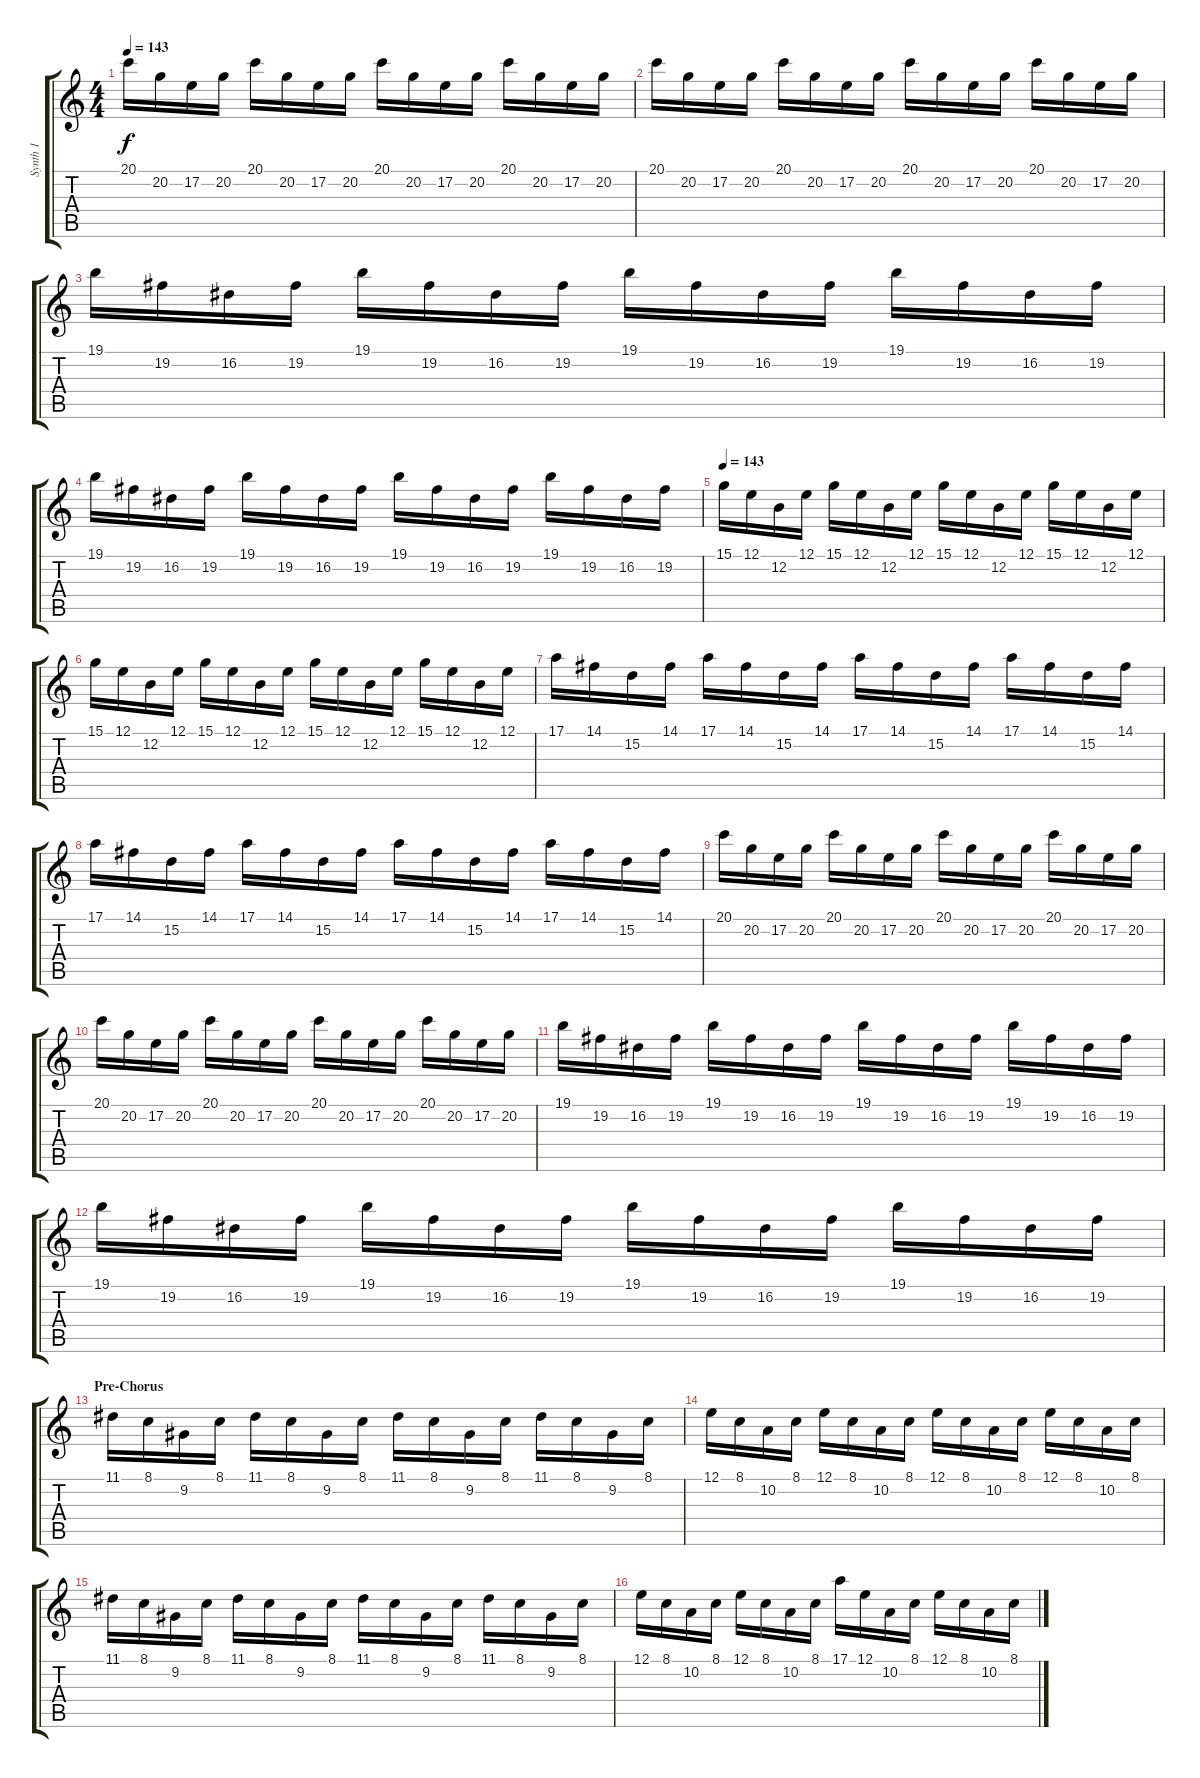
\track ("Synth 1" "Synth 1") {instrument harpsichord}
\staff {score tabs}
\tuning (E4 B3 G3 D3 A2 E2) {hide}
\ts (4 4)
\tempo 143
\clef g2
\ks c
20.1.16{dy f} 20.2.16 17.2.16 20.2.16 20.1.16 20.2.16 17.2.16 20.2.16 20.1.16 20.2.16 17.2.16 20.2.16 20.1.16 20.2.16 17.2.16 20.2.16 |
20.1.16 20.2.16 17.2.16 20.2.16 20.1.16 20.2.16 17.2.16 20.2.16 20.1.16 20.2.16 17.2.16 20.2.16 20.1.16 20.2.16 17.2.16 20.2.16 |
19.1.16 19.2.16 16.2.16 19.2.16 19.1.16 19.2.16 16.2.16 19.2.16 19.1.16 19.2.16 16.2.16 19.2.16 19.1.16 19.2.16 16.2.16 19.2.16 |
19.1.16 19.2.16 16.2.16 19.2.16 19.1.16 19.2.16 16.2.16 19.2.16 19.1.16 19.2.16 16.2.16 19.2.16 19.1.16 19.2.16 16.2.16 19.2.16 |
\tempo 143
15.1.16{instrument stringensemble1} 12.1.16 12.2.16 12.1.16 15.1.16 12.1.16 12.2.16 12.1.16 15.1.16 12.1.16 12.2.16 12.1.16 15.1.16 12.1.16 12.2.16 12.1.16 |
15.1.16 12.1.16 12.2.16 12.1.16 15.1.16 12.1.16 12.2.16 12.1.16 15.1.16 12.1.16 12.2.16 12.1.16 15.1.16 12.1.16 12.2.16 12.1.16 |
17.1.16 14.1.16 15.2.16 14.1.16 17.1.16 14.1.16 15.2.16 14.1.16 17.1.16 14.1.16 15.2.16 14.1.16 17.1.16 14.1.16 15.2.16 14.1.16 |
17.1.16 14.1.16 15.2.16 14.1.16 17.1.16 14.1.16 15.2.16 14.1.16 17.1.16 14.1.16 15.2.16 14.1.16 17.1.16 14.1.16 15.2.16 14.1.16 |
20.1.16 20.2.16 17.2.16 20.2.16 20.1.16 20.2.16 17.2.16 20.2.16 20.1.16 20.2.16 17.2.16 20.2.16 20.1.16 20.2.16 17.2.16 20.2.16 |
20.1.16 20.2.16 17.2.16 20.2.16 20.1.16 20.2.16 17.2.16 20.2.16 20.1.16 20.2.16 17.2.16 20.2.16 20.1.16 20.2.16 17.2.16 20.2.16 |
19.1.16 19.2.16 16.2.16 19.2.16 19.1.16 19.2.16 16.2.16 19.2.16 19.1.16 19.2.16 16.2.16 19.2.16 19.1.16 19.2.16 16.2.16 19.2.16 |
19.1.16 19.2.16 16.2.16 19.2.16 19.1.16 19.2.16 16.2.16 19.2.16 19.1.16 19.2.16 16.2.16 19.2.16 19.1.16 19.2.16 16.2.16 19.2.16 |
\section ("" "Pre-Chorus")
11.1.16{instrument stringensemble1} 8.1.16 9.2.16 8.1.16 11.1.16 8.1.16 9.2.16 8.1.16 11.1.16 8.1.16 9.2.16 8.1.16 11.1.16 8.1.16 9.2.16 8.1.16 |
12.1.16 8.1.16 10.2.16 8.1.16 12.1.16 8.1.16 10.2.16 8.1.16 12.1.16 8.1.16 10.2.16 8.1.16 12.1.16 8.1.16 10.2.16 8.1.16 |
11.1.16 8.1.16 9.2.16 8.1.16 11.1.16 8.1.16 9.2.16 8.1.16 11.1.16 8.1.16 9.2.16 8.1.16 11.1.16 8.1.16 9.2.16 8.1.16 |
12.1.16 8.1.16 10.2.16 8.1.16 12.1.16 8.1.16 10.2.16 8.1.16 17.1.16 12.1.16 10.2.16 8.1.16 12.1.16 8.1.16 10.2.16 8.1.16
